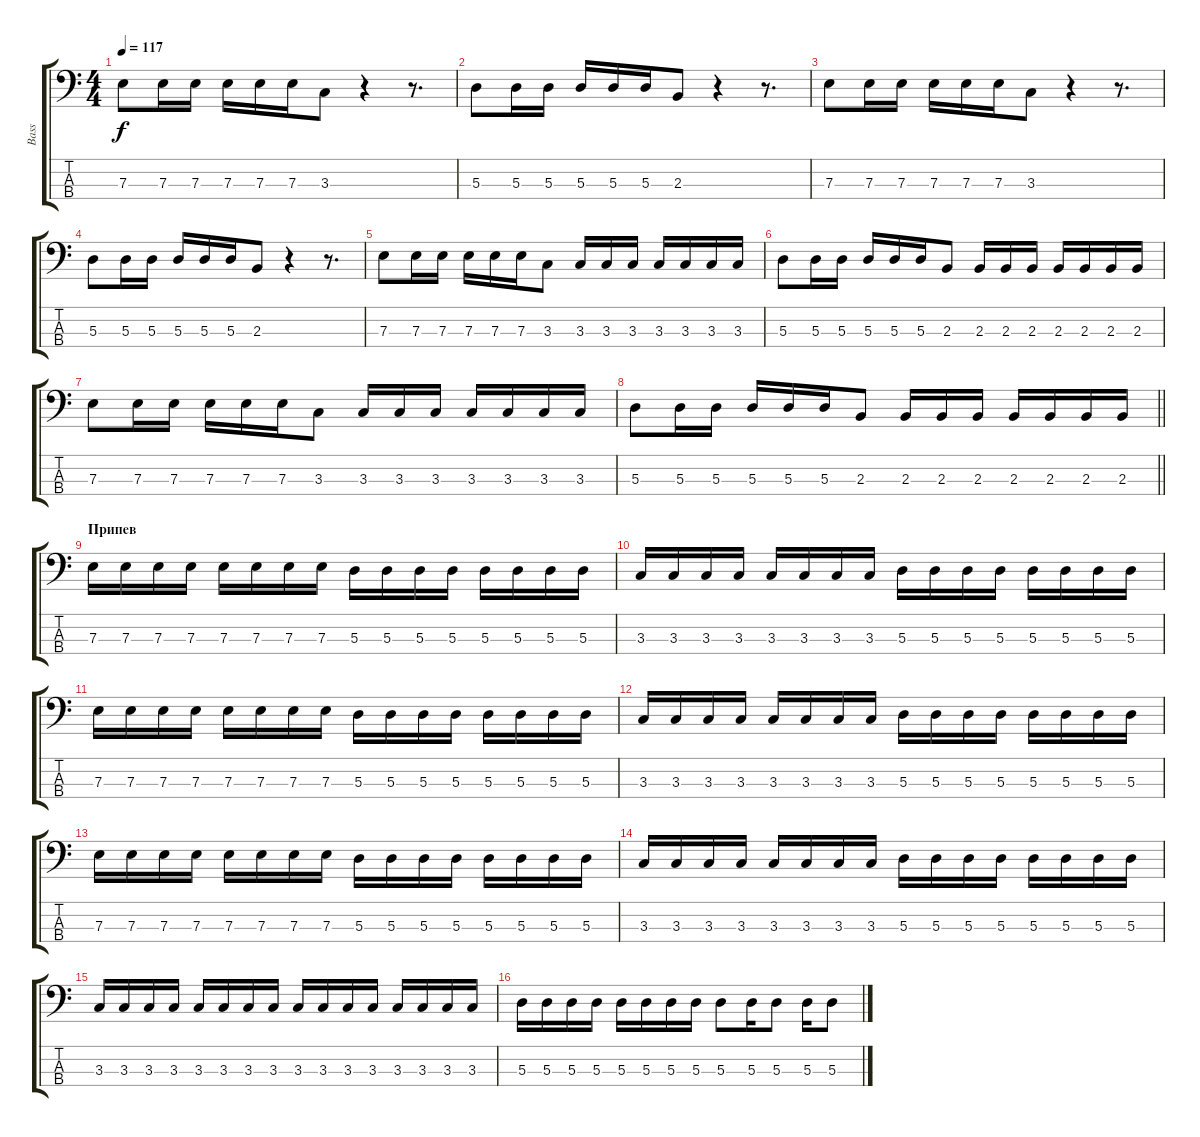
\track ("Bass" "Bass") {instrument slapbass1}
\staff {score tabs}
\tuning (G2 D2 A1 E1) {hide}
\ts (4 4)
\tempo 117
\clef f4
\ks c
7.3.8{dy f} 7.3.16 7.3.16 7.3.16 7.3.16 7.3.16 3.3.8 r.4 r.8{d} |
5.3.8 5.3.16 5.3.16 5.3.16 5.3.16 5.3.16 2.3.8 r.4 r.8{d} |
7.3.8 7.3.16 7.3.16 7.3.16 7.3.16 7.3.16 3.3.8 r.4 r.8{d} |
5.3.8 5.3.16 5.3.16 5.3.16 5.3.16 5.3.16 2.3.8 r.4 r.8{d} |
7.3.8 7.3.16 7.3.16 7.3.16 7.3.16 7.3.16 3.3.8 3.3.16 3.3.16 3.3.16 3.3.16 3.3.16 3.3.16 3.3.16 |
5.3.8 5.3.16 5.3.16 5.3.16 5.3.16 5.3.16 2.3.8 2.3.16 2.3.16 2.3.16 2.3.16 2.3.16 2.3.16 2.3.16 |
7.3.8 7.3.16 7.3.16 7.3.16 7.3.16 7.3.16 3.3.8 3.3.16 3.3.16 3.3.16 3.3.16 3.3.16 3.3.16 3.3.16 |
\barLineRight lightlight
5.3.8 5.3.16 5.3.16 5.3.16 5.3.16 5.3.16 2.3.8 2.3.16 2.3.16 2.3.16 2.3.16 2.3.16 2.3.16 2.3.16 |
\section ("" "Припев")
7.3.16 7.3.16 7.3.16 7.3.16 7.3.16 7.3.16 7.3.16 7.3.16 5.3.16 5.3.16 5.3.16 5.3.16 5.3.16 5.3.16 5.3.16 5.3.16 |
3.3.16 3.3.16 3.3.16 3.3.16 3.3.16 3.3.16 3.3.16 3.3.16 5.3.16 5.3.16 5.3.16 5.3.16 5.3.16 5.3.16 5.3.16 5.3.16 |
7.3.16 7.3.16 7.3.16 7.3.16 7.3.16 7.3.16 7.3.16 7.3.16 5.3.16 5.3.16 5.3.16 5.3.16 5.3.16 5.3.16 5.3.16 5.3.16 |
3.3.16 3.3.16 3.3.16 3.3.16 3.3.16 3.3.16 3.3.16 3.3.16 5.3.16 5.3.16 5.3.16 5.3.16 5.3.16 5.3.16 5.3.16 5.3.16 |
7.3.16 7.3.16 7.3.16 7.3.16 7.3.16 7.3.16 7.3.16 7.3.16 5.3.16 5.3.16 5.3.16 5.3.16 5.3.16 5.3.16 5.3.16 5.3.16 |
3.3.16 3.3.16 3.3.16 3.3.16 3.3.16 3.3.16 3.3.16 3.3.16 5.3.16 5.3.16 5.3.16 5.3.16 5.3.16 5.3.16 5.3.16 5.3.16 |
3.3.16 3.3.16 3.3.16 3.3.16 3.3.16 3.3.16 3.3.16 3.3.16 3.3.16 3.3.16 3.3.16 3.3.16 3.3.16 3.3.16 3.3.16 3.3.16 |
5.3.16 5.3.16 5.3.16 5.3.16 5.3.16 5.3.16 5.3.16 5.3.16 5.3.8 5.3.16 5.3.8 5.3.16 5.3.8
